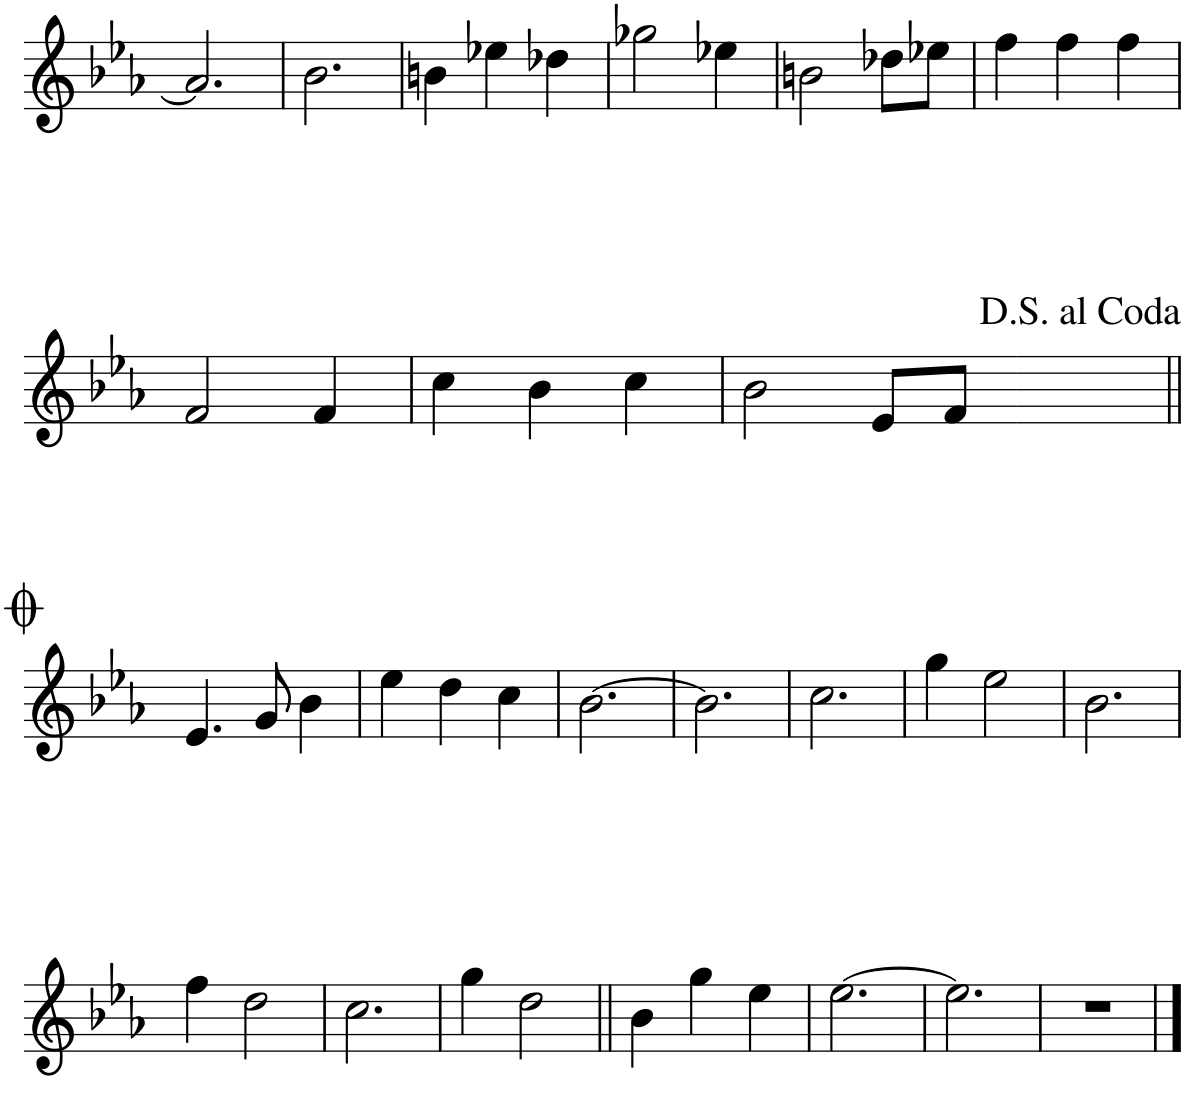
**kern
*part1
*staff1
*I"Piano
*I'Pno
!!LO:PB:g=z
*clefG2
*k[b-e-a-]
*M3/4
=29
2.a-/]
=30
2.b-\
=31
4bn\
4ee-X\
4dd-X\
=32
2gg-X\
4ee-X\
=33
2bn\
8dd-X\L
8ee-X\J
=34
4ff\
4ff\
4ff\
!!LO:LB:g=z
=35
2f/
4f/
=36
4cc\
4b-\
4cc\
=37
2b-\
8e-/L
8f/J
=38-
2.ryy
!!LO:LB:g=z
=39||
4.e-/
8g/
4b-\
=40
4ee-\
4dd\
4cc\
=41
[2.b-\
=42
2.b-\]
=43
2.cc\
=44
4gg\
2ee-\
=45
2.b-\
!!LO:LB:g=z
=46
4ff\
2dd\
=47
2.cc\
=48
4gg\
2dd\
=49||
4b-\
4gg\
4ee-\
=50
[2.ee-\
=51
2.ee-\]
=52
2.r
==
*-
